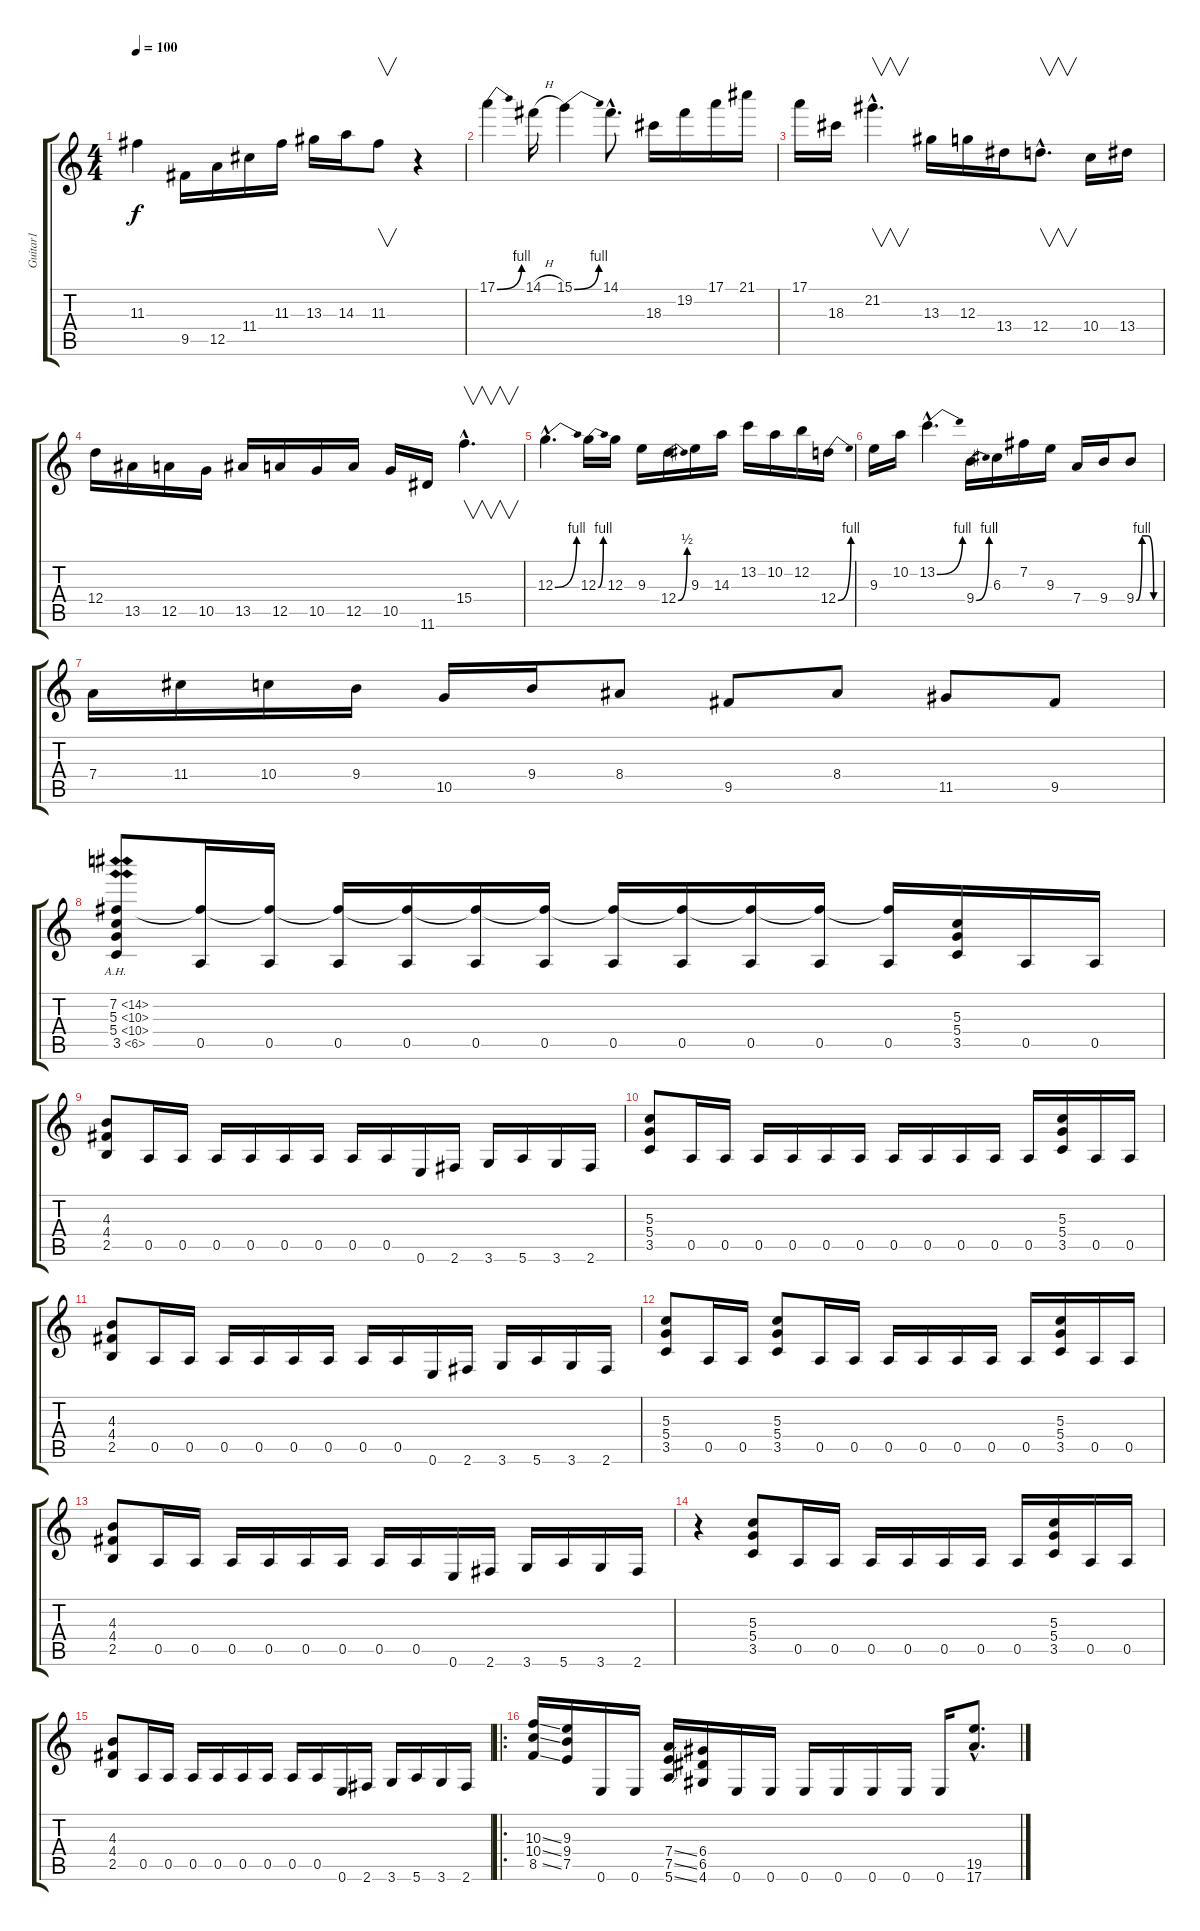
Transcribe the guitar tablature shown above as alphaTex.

\track ("Guitar1" "Guitar1") {instrument distortionguitar}
\staff {score tabs}
\tuning (E4 B3 G3 D3 A2 E2) {hide}
\ts (4 4)
\tempo 100
\clef g2
\ks c
11.3.4{dy f} 9.5.16 12.5.16 11.4.16 11.3.16 13.3.16 14.3.16 11.3.8{v} r.4 |
17.1{be (bend 0 0 60 4)}.4 14.1{h}.16 15.1{be (bend 0 0 60 4)}.4 14.1{hac}.8{d} 18.3.16 19.2.16 17.1.16 21.1.16 |
17.1.16 18.3.16 21.2{hac}.4{v d} 13.3.16 12.3.16 13.4.16 12.4{hac}.8{v d} 10.4.16 13.4.16 |
12.4.16 13.5.16 12.5.16 10.5.16 13.5.16 12.5.16 10.5.16 12.5.16 10.5.16 11.6.16 15.4{hac}.4{v d} |
12.3{be (bend 0 0 60 4) hac}.4{d} 12.3{be (bend 0 0 60 4)}.16 12.3.16 9.3.16 12.4{be (bend 0 0 60 2)}.16 9.3.16 14.3.16 13.2.16 10.2.16 12.2.16 12.4{be (bend 0 0 60 4)}.16 |
9.3.16 10.2.16 13.2{be (bend 0 0 60 4) hac}.4{d} 9.4{be (bend 0 0 60 4)}.16 6.3.16 7.2.16 9.3.16 7.4.16 9.4.16 9.4{be (custom 0 0 15 4 30 4 45 0 60 0)}.8 |
7.4.16 11.4.16 10.4.16 9.4.16 10.5.16 9.4.16 8.4.8 9.5.8 8.4.8 11.5.8 9.5.8 |
(7.2{ah 7} 5.3{ah 5} 5.4{ah 5} 3.5{ah 3}).8 (7.2{t} 0.5).16 (7.2{t} 0.5).16 (7.2{t} 0.5).16 (7.2{t} 0.5).16 (7.2{t} 0.5).16 (7.2{t} 0.5).16 (7.2{t} 0.5).16 (7.2{t} 0.5).16 (7.2{t} 0.5).16 (7.2{t} 0.5).16 (7.2{t} 0.5).16 (5.3 5.4 3.5).16 0.5.16 0.5.16 |
(4.3 4.4 2.5).8 0.5.16 0.5.16 0.5.16 0.5.16 0.5.16 0.5.16 0.5.16 0.5.16 0.6.16 2.6.16 3.6.16 5.6.16 3.6.16 2.6.16 |
(5.3 5.4 3.5).8 0.5.16 0.5.16 0.5.16 0.5.16 0.5.16 0.5.16 0.5.16 0.5.16 0.5.16 0.5.16 0.5.16 (5.3 5.4 3.5).16 0.5.16 0.5.16 |
(4.3 4.4 2.5).8 0.5.16 0.5.16 0.5.16 0.5.16 0.5.16 0.5.16 0.5.16 0.5.16 0.6.16 2.6.16 3.6.16 5.6.16 3.6.16 2.6.16 |
(5.3 5.4 3.5).8 0.5.16 0.5.16 (5.3 5.4 3.5).8 0.5.16 0.5.16 0.5.16 0.5.16 0.5.16 0.5.16 0.5.16 (5.3 5.4 3.5).16 0.5.16 0.5.16 |
(4.3 4.4 2.5).8 0.5.16 0.5.16 0.5.16 0.5.16 0.5.16 0.5.16 0.5.16 0.5.16 0.6.16 2.6.16 3.6.16 5.6.16 3.6.16 2.6.16 |
r.4 (5.3 5.4 3.5).8 0.5.16 0.5.16 0.5.16 0.5.16 0.5.16 0.5.16 0.5.16 (5.3 5.4 3.5).16 0.5.16 0.5.16 |
(4.3 4.4 2.5).8 0.5.16 0.5.16 0.5.16 0.5.16 0.5.16 0.5.16 0.5.16 0.5.16 0.6.16 2.6.16 3.6.16 5.6.16 3.6.16 2.6.16 |
\ro
(10.3{ss} 10.4{ss} 8.5{ss}).16 (9.3 9.4 7.5).16 0.6.16 0.6.16 (7.4{ss} 7.5{ss} 5.6{ss}).16 (6.4 6.5 4.6).16 0.6.16 0.6.16 0.6.16 0.6.16 0.6.16 0.6.16 0.6.16 (19.5{ss hac} 17.6{hac}).8{d}
